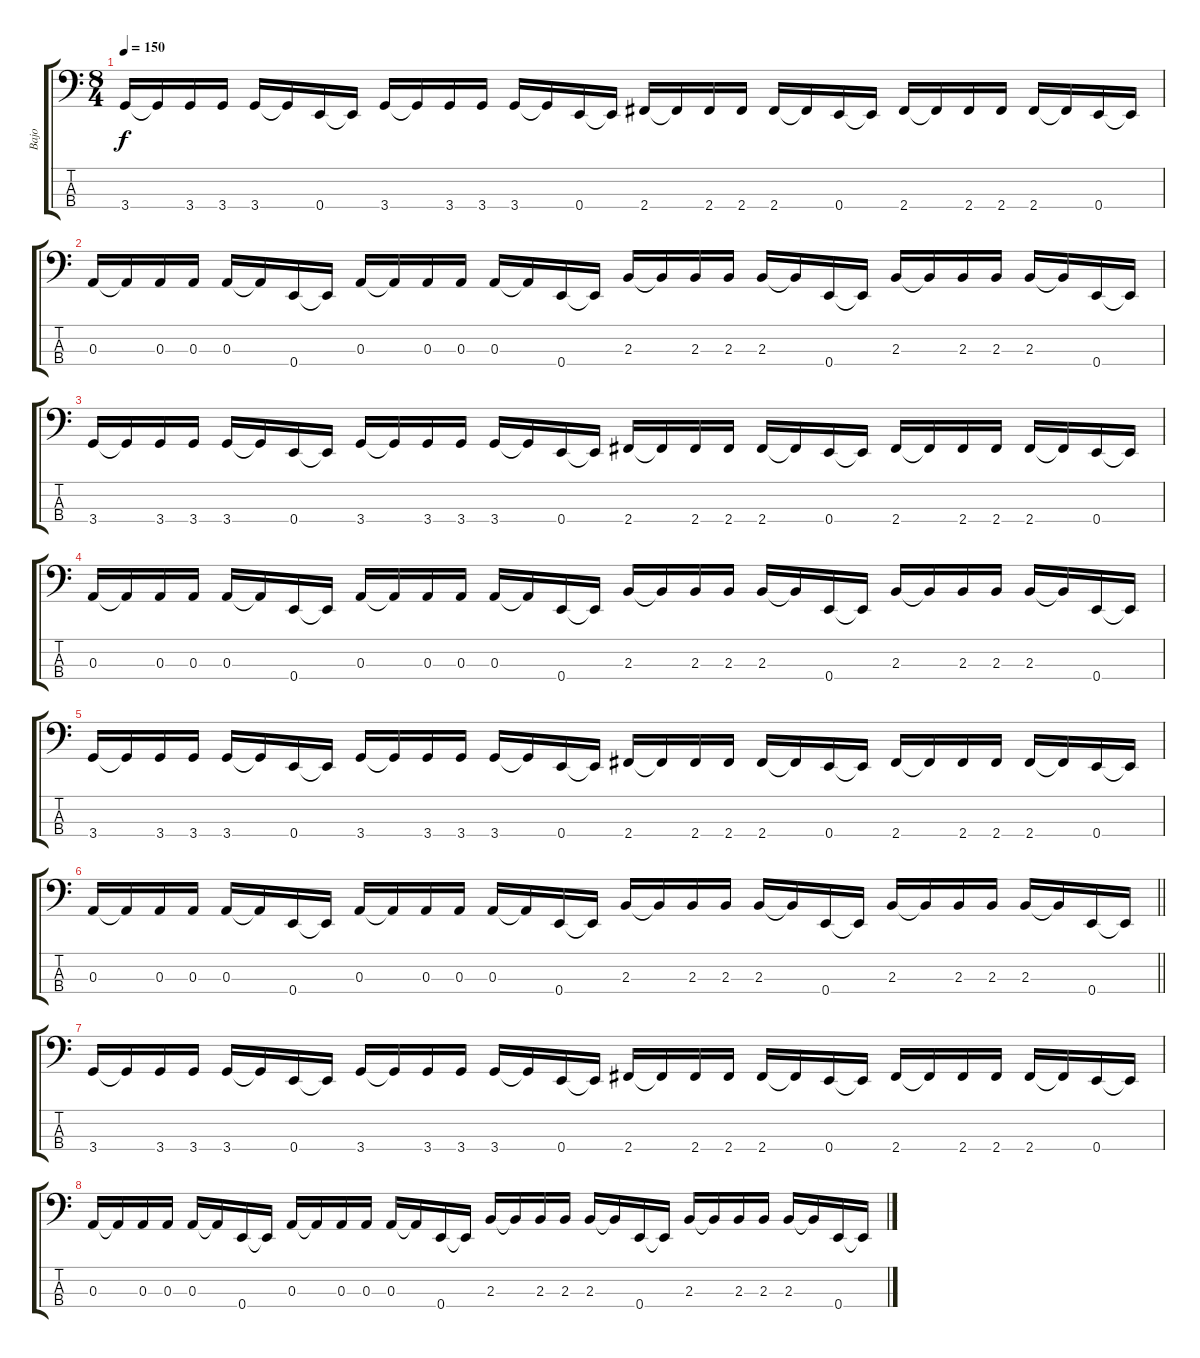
\track ("Bajo" "Bajo") {instrument electricbasspick}
\staff {score tabs}
\tuning (G2 D2 A1 E1) {hide}
\ts (8 4)
\tempo 150
\clef f4
\ks c
3.4.16{dy f} 3.4{t}.16 3.4.16 3.4.16 3.4.16 3.4{t}.16 0.4.16 0.4{t}.16 3.4.16 3.4{t}.16 3.4.16 3.4.16 3.4.16 3.4{t}.16 0.4.16 0.4{t}.16 2.4.16 2.4{t}.16 2.4.16 2.4.16 2.4.16 2.4{t}.16 0.4.16 0.4{t}.16 2.4.16 2.4{t}.16 2.4.16 2.4.16 2.4.16 2.4{t}.16 0.4.16 0.4{t}.16 |
0.3.16 0.3{t}.16 0.3.16 0.3.16 0.3.16 0.3{t}.16 0.4.16 0.4{t}.16 0.3.16 0.3{t}.16 0.3.16 0.3.16 0.3.16 0.3{t}.16 0.4.16 0.4{t}.16 2.3.16 2.3{t}.16 2.3.16 2.3.16 2.3.16 2.3{t}.16 0.4.16 0.4{t}.16 2.3.16 2.3{t}.16 2.3.16 2.3.16 2.3.16 2.3{t}.16 0.4.16 0.4{t}.16 |
3.4.16 3.4{t}.16 3.4.16 3.4.16 3.4.16 3.4{t}.16 0.4.16 0.4{t}.16 3.4.16 3.4{t}.16 3.4.16 3.4.16 3.4.16 3.4{t}.16 0.4.16 0.4{t}.16 2.4.16 2.4{t}.16 2.4.16 2.4.16 2.4.16 2.4{t}.16 0.4.16 0.4{t}.16 2.4.16 2.4{t}.16 2.4.16 2.4.16 2.4.16 2.4{t}.16 0.4.16 0.4{t}.16 |
0.3.16 0.3{t}.16 0.3.16 0.3.16 0.3.16 0.3{t}.16 0.4.16 0.4{t}.16 0.3.16 0.3{t}.16 0.3.16 0.3.16 0.3.16 0.3{t}.16 0.4.16 0.4{t}.16 2.3.16 2.3{t}.16 2.3.16 2.3.16 2.3.16 2.3{t}.16 0.4.16 0.4{t}.16 2.3.16 2.3{t}.16 2.3.16 2.3.16 2.3.16 2.3{t}.16 0.4.16 0.4{t}.16 |
3.4.16 3.4{t}.16 3.4.16 3.4.16 3.4.16 3.4{t}.16 0.4.16 0.4{t}.16 3.4.16 3.4{t}.16 3.4.16 3.4.16 3.4.16 3.4{t}.16 0.4.16 0.4{t}.16 2.4.16 2.4{t}.16 2.4.16 2.4.16 2.4.16 2.4{t}.16 0.4.16 0.4{t}.16 2.4.16 2.4{t}.16 2.4.16 2.4.16 2.4.16 2.4{t}.16 0.4.16 0.4{t}.16 |
\barLineRight lightlight
0.3.16 0.3{t}.16 0.3.16 0.3.16 0.3.16 0.3{t}.16 0.4.16 0.4{t}.16 0.3.16 0.3{t}.16 0.3.16 0.3.16 0.3.16 0.3{t}.16 0.4.16 0.4{t}.16 2.3.16 2.3{t}.16 2.3.16 2.3.16 2.3.16 2.3{t}.16 0.4.16 0.4{t}.16 2.3.16 2.3{t}.16 2.3.16 2.3.16 2.3.16 2.3{t}.16 0.4.16 0.4{t}.16 |
3.4.16 3.4{t}.16 3.4.16 3.4.16 3.4.16 3.4{t}.16 0.4.16 0.4{t}.16 3.4.16 3.4{t}.16 3.4.16 3.4.16 3.4.16 3.4{t}.16 0.4.16 0.4{t}.16 2.4.16 2.4{t}.16 2.4.16 2.4.16 2.4.16 2.4{t}.16 0.4.16 0.4{t}.16 2.4.16 2.4{t}.16 2.4.16 2.4.16 2.4.16 2.4{t}.16 0.4.16 0.4{t}.16 |
0.3.16 0.3{t}.16 0.3.16 0.3.16 0.3.16 0.3{t}.16 0.4.16 0.4{t}.16 0.3.16 0.3{t}.16 0.3.16 0.3.16 0.3.16 0.3{t}.16 0.4.16 0.4{t}.16 2.3.16 2.3{t}.16 2.3.16 2.3.16 2.3.16 2.3{t}.16 0.4.16 0.4{t}.16 2.3.16 2.3{t}.16 2.3.16 2.3.16 2.3.16 2.3{t}.16 0.4.16 0.4{t}.16
